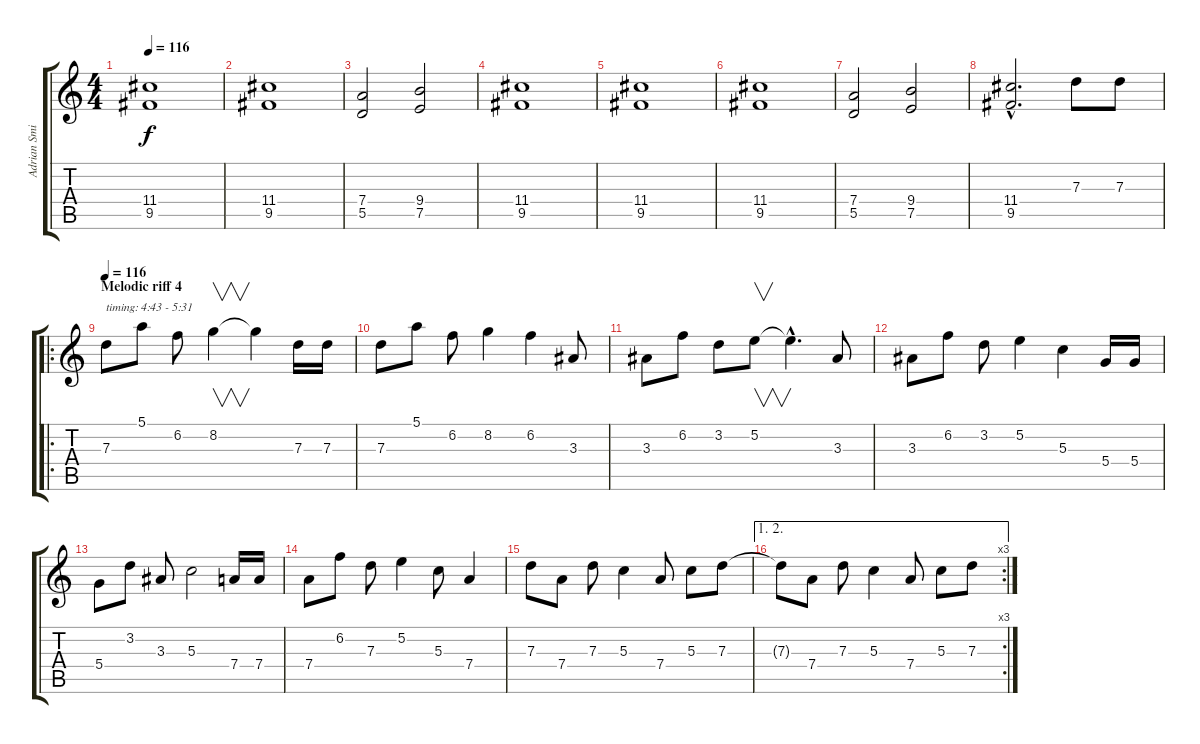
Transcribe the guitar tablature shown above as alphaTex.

\track ("Adrian Smith fills" "Adrian Smi") {instrument distortionguitar}
\staff {score tabs}
\tuning (E4 B3 G3 D3 A2 E2) {hide}
\ts (4 4)
\tempo 116
\clef g2
\ks c
(11.4 9.5).1{dy f} |
(11.4 9.5).1 |
(7.4 5.5).2 (9.4 7.5).2 |
(11.4 9.5).1 |
(11.4 9.5).1 |
(11.4 9.5).1 |
(7.4 5.5).2 (9.4 7.5).2 |
(11.4{hac} 9.5{hac}).2{d} 7.3.8 7.3.8 |
\ro
\section ("" "Melodic riff 4")
\tempo 116
7.3.8{txt "timing: 4:43 - 5:31"} 5.1.8 6.2.8 8.2.4{v} 8.2{t}.4 7.3.16 7.3.16 |
7.3.8 5.1.8 6.2.8 8.2.4 6.2.4 3.3.8 |
3.3.8 6.2.8 3.2.8 5.2.8{v} 5.2{hac t}.4{d} 3.3.8 |
3.3.8 6.2.8 3.2.8 5.2.4 5.3.4 5.4.16 5.4.16 |
5.4.8 3.2.8 3.3.8 5.3.2 7.4.16 7.4.16 |
7.4.8 6.2.8 7.3.8 5.2.4 5.3.8 7.4.4 |
7.3.8 7.4.8 7.3.8 5.3.4 7.4.8 5.3.8 7.3.8 |
\ae (1 2)
\rc 3
7.3{t}.8 7.4.8 7.3.8 5.3.4 7.4.8 5.3.8 7.3.8
